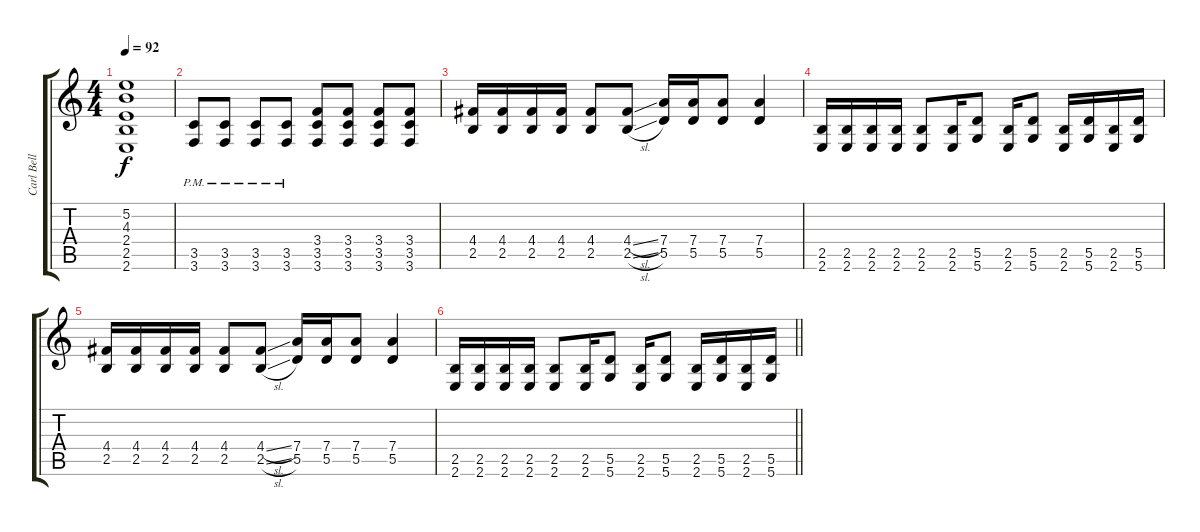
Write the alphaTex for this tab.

\track ("Carl Bell (Lead Guitar)" "Carl Bell ") {instrument distortionguitar}
\staff {score tabs}
\tuning (E4 B3 G3 D3 A2 D2) {hide}
\ts (4 4)
\tempo 92
\clef g2
\ks c
(5.2 4.3 2.4 2.5 2.6).1{dy f} |
(3.5{pm} 3.6{pm}).8 (3.5{pm} 3.6{pm}).8 (3.5{pm} 3.6{pm}).8 (3.5{pm} 3.6{pm}).8 (3.4 3.5 3.6).8 (3.4 3.5 3.6).8 (3.4 3.5 3.6).8 (3.4 3.5 3.6).8 |
(4.4 2.5).16 (4.4 2.5).16 (4.4 2.5).16 (4.4 2.5).16 (4.4 2.5).8 (4.4{sl} 2.5{sl}).8 (7.4 5.5).16 (7.4 5.5).16 (7.4 5.5).8 (7.4 5.5).4 |
(2.5 2.6).16 (2.5 2.6).16 (2.5 2.6).16 (2.5 2.6).16 (2.5 2.6).8 (2.5 2.6).16 (5.5 5.6).8 (2.5 2.6).16 (5.5 5.6).8 (2.5 2.6).16 (5.5 5.6).16 (2.5 2.6).16 (5.5 5.6).16 |
(4.4 2.5).16 (4.4 2.5).16 (4.4 2.5).16 (4.4 2.5).16 (4.4 2.5).8 (4.4{sl} 2.5{sl}).8 (7.4 5.5).16 (7.4 5.5).16 (7.4 5.5).8 (7.4 5.5).4 |
\barLineRight lightlight
(2.5 2.6).16 (2.5 2.6).16 (2.5 2.6).16 (2.5 2.6).16 (2.5 2.6).8 (2.5 2.6).16 (5.5 5.6).8 (2.5 2.6).16 (5.5 5.6).8 (2.5 2.6).16 (5.5 5.6).16 (2.5 2.6).16 (5.5 5.6).16
